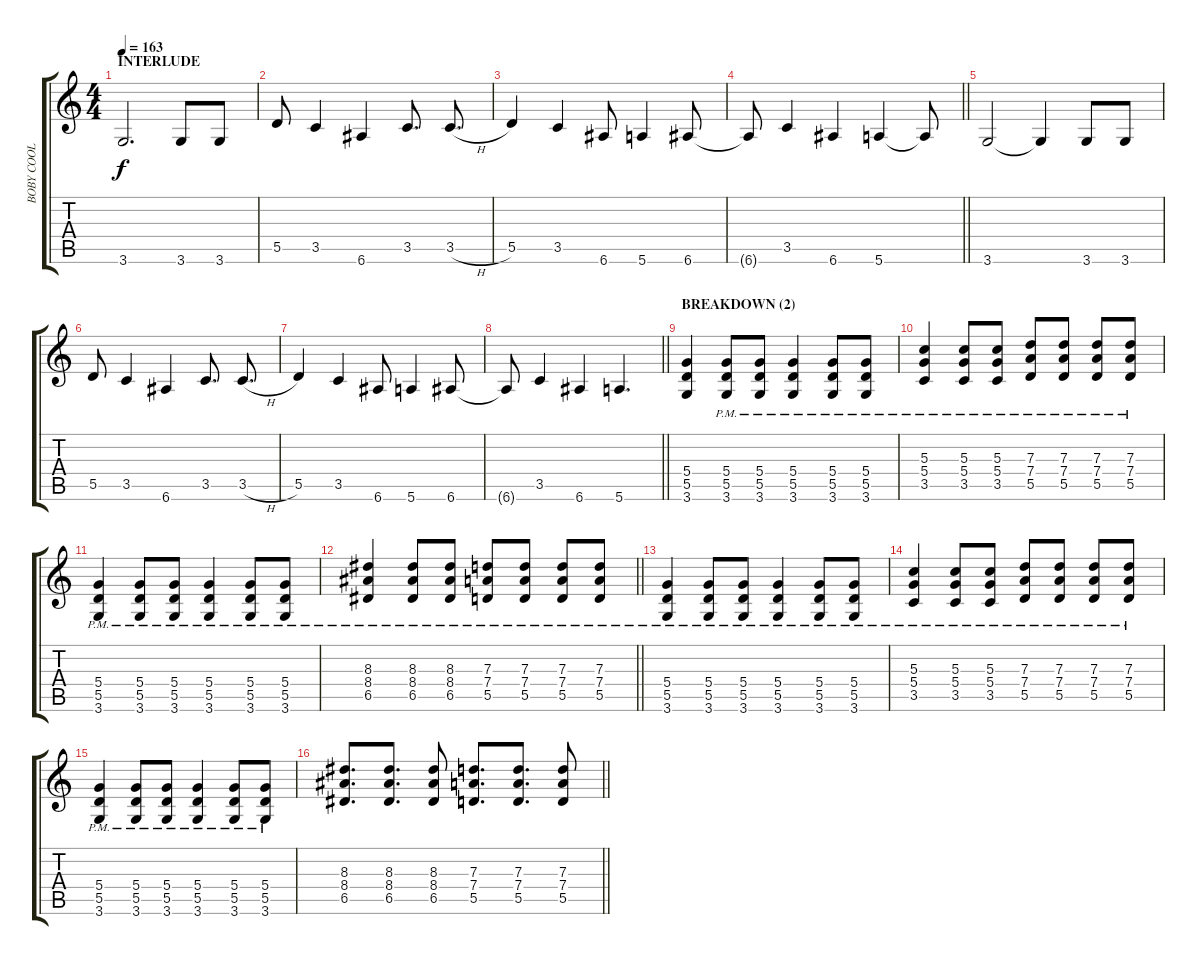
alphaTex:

\track ("BOBY COOL (1st-overdrive)" "BOBY COOL ") {instrument overdrivenguitar}
\staff {score tabs}
\tuning (E4 B3 G3 D3 A2 E2) {hide}
\ts (4 4)
\section ("" "INTERLUDE")
\tempo 163
\clef g2
\ks c
3.6.2{d dy f} 3.6.8 3.6.8 |
5.5.8 3.5.4 6.6.4 3.5.8{d} 3.5{h}.8{d} |
5.5.4 3.5.4 6.6.8 5.6.4 6.6.8 |
\barLineRight lightlight
6.6{t}.8 3.5.4 6.6.4 5.6.4 5.6{t}.8 |
3.6.2 3.6{t}.4 3.6.8 3.6.8 |
5.5.8 3.5.4 6.6.4 3.5.8{d} 3.5{h}.8{d} |
5.5.4 3.5.4 6.6.8 5.6.4 6.6.8 |
\barLineRight lightlight
6.6{t}.8 3.5.4 6.6.4 5.6.4{d} |
\section ("" "BREAKDOWN (2)")
(5.4 5.5 3.6).4 (5.4{pm} 5.5{pm} 3.6{pm}).8 (5.4{pm} 5.5{pm} 3.6{pm}).8 (5.4{pm} 5.5{pm} 3.6{pm}).4 (5.4{pm} 5.5{pm} 3.6{pm}).8 (5.4{pm} 5.5{pm} 3.6{pm}).8 |
(5.3{pm} 5.4{pm} 3.5{pm}).4 (5.3{pm} 5.4{pm} 3.5{pm}).8 (5.3{pm} 5.4{pm} 3.5{pm}).8 (7.3{pm} 7.4{pm} 5.5{pm}).8 (7.3{pm} 7.4{pm} 5.5{pm}).8 (7.3{pm} 7.4{pm} 5.5{pm}).8 (7.3{pm} 7.4{pm} 5.5{pm}).8 |
(5.4{pm} 5.5{pm} 3.6{pm}).4 (5.4{pm} 5.5{pm} 3.6{pm}).8 (5.4{pm} 5.5{pm} 3.6{pm}).8 (5.4{pm} 5.5{pm} 3.6{pm}).4 (5.4{pm} 5.5{pm} 3.6{pm}).8 (5.4{pm} 5.5{pm} 3.6{pm}).8 |
\barLineRight lightlight
(8.3{pm} 8.4{pm} 6.5{pm}).4 (8.3{pm} 8.4{pm} 6.5{pm}).8 (8.3{pm} 8.4{pm} 6.5{pm}).8 (7.3{pm} 7.4{pm} 5.5{pm}).8 (7.3{pm} 7.4{pm} 5.5{pm}).8 (7.3{pm} 7.4{pm} 5.5{pm}).8 (7.3{pm} 7.4{pm} 5.5{pm}).8 |
(5.4{pm} 5.5{pm} 3.6{pm}).4 (5.4{pm} 5.5{pm} 3.6{pm}).8 (5.4{pm} 5.5{pm} 3.6{pm}).8 (5.4{pm} 5.5{pm} 3.6{pm}).4 (5.4{pm} 5.5{pm} 3.6{pm}).8 (5.4{pm} 5.5{pm} 3.6{pm}).8 |
(5.3{pm} 5.4{pm} 3.5{pm}).4 (5.3{pm} 5.4{pm} 3.5{pm}).8 (5.3{pm} 5.4{pm} 3.5{pm}).8 (7.3{pm} 7.4{pm} 5.5{pm}).8 (7.3{pm} 7.4{pm} 5.5{pm}).8 (7.3{pm} 7.4{pm} 5.5{pm}).8 (7.3{pm} 7.4{pm} 5.5{pm}).8 |
(5.4{pm} 5.5{pm} 3.6{pm}).4 (5.4{pm} 5.5{pm} 3.6{pm}).8 (5.4{pm} 5.5{pm} 3.6{pm}).8 (5.4{pm} 5.5{pm} 3.6{pm}).4 (5.4{pm} 5.5{pm} 3.6{pm}).8 (5.4{pm} 5.5{pm} 3.6{pm}).8 |
\barLineRight lightlight
(8.3 8.4 6.5).8{d} (8.3 8.4 6.5).8{d} (8.3 8.4 6.5).8 (7.3 7.4 5.5).8{d} (7.3 7.4 5.5).8{d} (7.3 7.4 5.5).8
